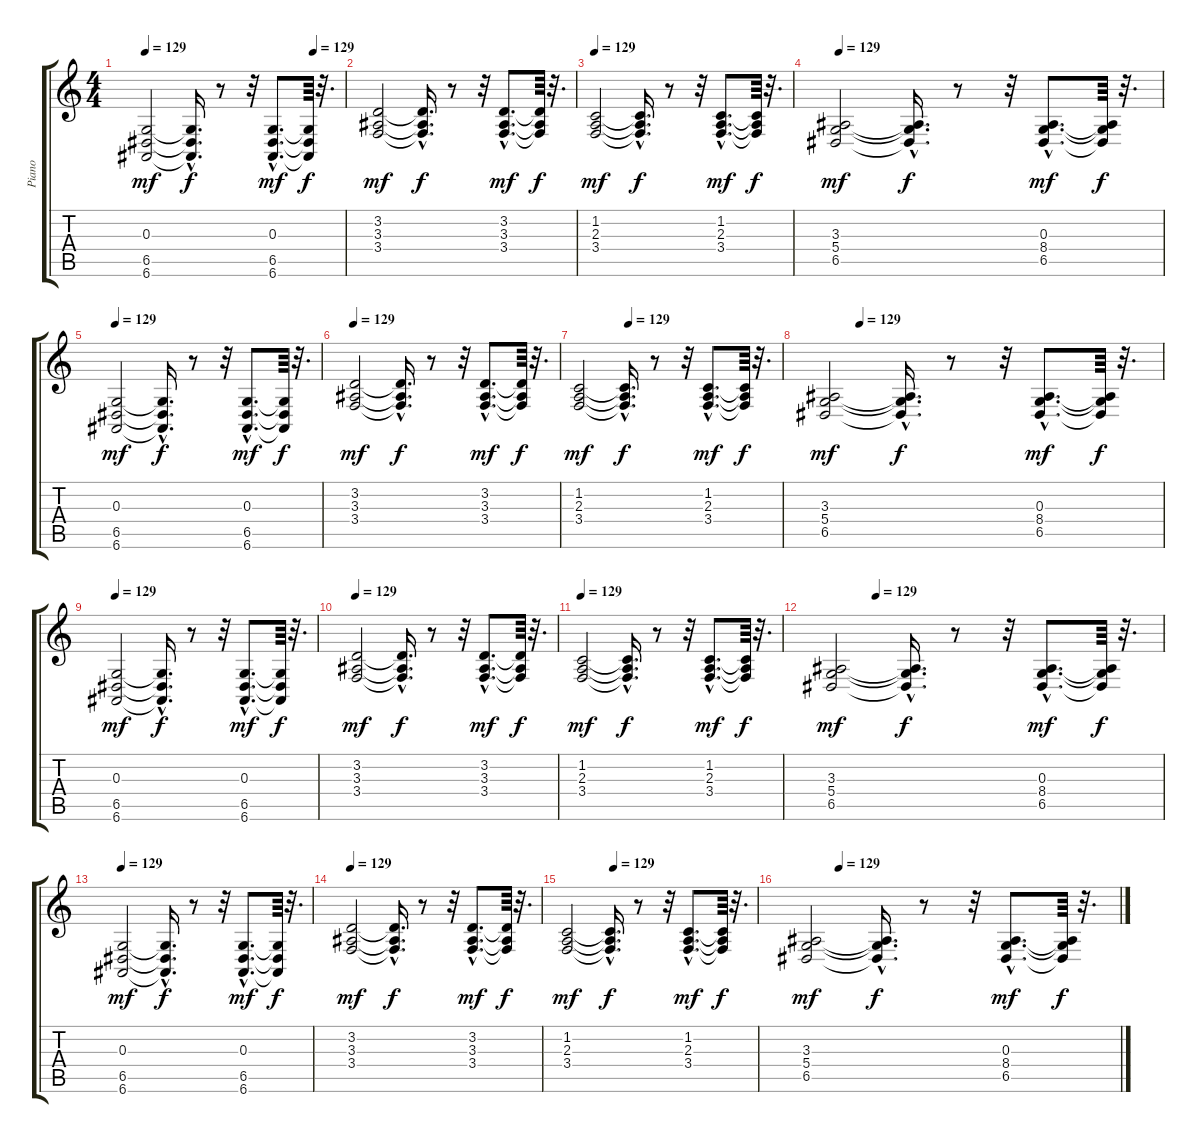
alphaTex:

\track ("Piano" "Piano") {instrument acousticgrandpiano}
\staff {score tabs}
\tuning (E4 B3 G3 D3 A2 E2) {hide}
\ts (4 4)
\tempo 129
\tempo (129 0.84375)
\clef g2
\ks c
(0.3 6.5 6.6).2{dy mf} (0.3{hac t} 6.5{hac t} 6.6{hac t}).16{d dy f} r.8 r.32 (0.3{hac} 6.5{hac} 6.6{hac}).8{d dy mf} (0.3{t} 6.5{t} 6.6{t}).64{dy f} r.32{d} |
(3.2 3.3 3.4).2{dy mf} (3.2{hac t} 3.3{hac t} 3.4{hac t}).16{d dy f} r.8 r.32 (3.2{hac} 3.3{hac} 3.4{hac}).8{d dy mf} (3.2{t} 3.3{t} 3.4{t}).64{dy f} r.32{d} |
\tempo 129
(1.2 2.3 3.4).2{dy mf} (1.2{hac t} 2.3{hac t} 3.4{hac t}).16{d dy f} r.8 r.32 (1.2{hac} 2.3{hac} 3.4{hac}).8{d dy mf} (1.2{t} 2.3{t} 3.4{t}).64{dy f} r.32{d} |
\tempo 129
(3.3 5.4 6.5).2{dy mf} (3.3{hac t} 5.4{hac t} 6.5{hac t}).16{d dy f} r.8 r.32 (0.3{hac} 8.4{hac} 6.5{hac}).8{d dy mf} (0.3{t} 8.4{t} 6.5{t}).64{dy f} r.32{d} |
\tempo 129
(0.3 6.5 6.6).2{dy mf} (0.3{hac t} 6.5{hac t} 6.6{hac t}).16{d dy f} r.8 r.32 (0.3{hac} 6.5{hac} 6.6{hac}).8{d dy mf} (0.3{t} 6.5{t} 6.6{t}).64{dy f} r.32{d} |
\tempo 129
(3.2 3.3 3.4).2{dy mf} (3.2{hac t} 3.3{hac t} 3.4{hac t}).16{d dy f} r.8 r.32 (3.2{hac} 3.3{hac} 3.4{hac}).8{d dy mf} (3.2{t} 3.3{t} 3.4{t}).64{dy f} r.32{d} |
\tempo (129 0.25)
(1.2 2.3 3.4).2{dy mf} (1.2{hac t} 2.3{hac t} 3.4{hac t}).16{d dy f} r.8 r.32 (1.2{hac} 2.3{hac} 3.4{hac}).8{d dy mf} (1.2{t} 2.3{t} 3.4{t}).64{dy f} r.32{d} |
\tempo (129 0.09375)
(3.3 5.4 6.5).2{dy mf} (3.3{hac t} 5.4{hac t} 6.5{hac t}).16{d dy f} r.8 r.32 (0.3{hac} 8.4{hac} 6.5{hac}).8{d dy mf} (0.3{t} 8.4{t} 6.5{t}).64{dy f} r.32{d} |
\tempo 129
(0.3 6.5 6.6).2{dy mf} (0.3{hac t} 6.5{hac t} 6.6{hac t}).16{d dy f} r.8 r.32 (0.3{hac} 6.5{hac} 6.6{hac}).8{d dy mf} (0.3{t} 6.5{t} 6.6{t}).64{dy f} r.32{d} |
\tempo 129
(3.2 3.3 3.4).2{dy mf} (3.2{hac t} 3.3{hac t} 3.4{hac t}).16{d dy f} r.8 r.32 (3.2{hac} 3.3{hac} 3.4{hac}).8{d dy mf} (3.2{t} 3.3{t} 3.4{t}).64{dy f} r.32{d} |
\tempo 129
(1.2 2.3 3.4).2{dy mf} (1.2{hac t} 2.3{hac t} 3.4{hac t}).16{d dy f} r.8 r.32 (1.2{hac} 2.3{hac} 3.4{hac}).8{d dy mf} (1.2{t} 2.3{t} 3.4{t}).64{dy f} r.32{d} |
\tempo (129 0.125)
(3.3 5.4 6.5).2{dy mf} (3.3{hac t} 5.4{hac t} 6.5{hac t}).16{d dy f} r.8 r.32 (0.3{hac} 8.4{hac} 6.5{hac}).8{d dy mf} (0.3{t} 8.4{t} 6.5{t}).64{dy f} r.32{d} |
\tempo 129
(0.3 6.5 6.6).2{dy mf} (0.3{hac t} 6.5{hac t} 6.6{hac t}).16{d dy f} r.8 r.32 (0.3{hac} 6.5{hac} 6.6{hac}).8{d dy mf} (0.3{t} 6.5{t} 6.6{t}).64{dy f} r.32{d} |
\tempo 129
(3.2 3.3 3.4).2{dy mf} (3.2{hac t} 3.3{hac t} 3.4{hac t}).16{d dy f} r.8 r.32 (3.2{hac} 3.3{hac} 3.4{hac}).8{d dy mf} (3.2{t} 3.3{t} 3.4{t}).64{dy f} r.32{d} |
\tempo (129 0.25)
(1.2 2.3 3.4).2{dy mf} (1.2{hac t} 2.3{hac t} 3.4{hac t}).16{d dy f} r.8 r.32 (1.2{hac} 2.3{hac} 3.4{hac}).8{d dy mf} (1.2{t} 2.3{t} 3.4{t}).64{dy f} r.32{d} |
\tempo (129 0.09375)
(3.3 5.4 6.5).2{dy mf} (3.3{hac t} 5.4{hac t} 6.5{hac t}).16{d dy f} r.8 r.32 (0.3{hac} 8.4{hac} 6.5{hac}).8{d dy mf} (0.3{t} 8.4{t} 6.5{t}).64{dy f} r.32{d}
